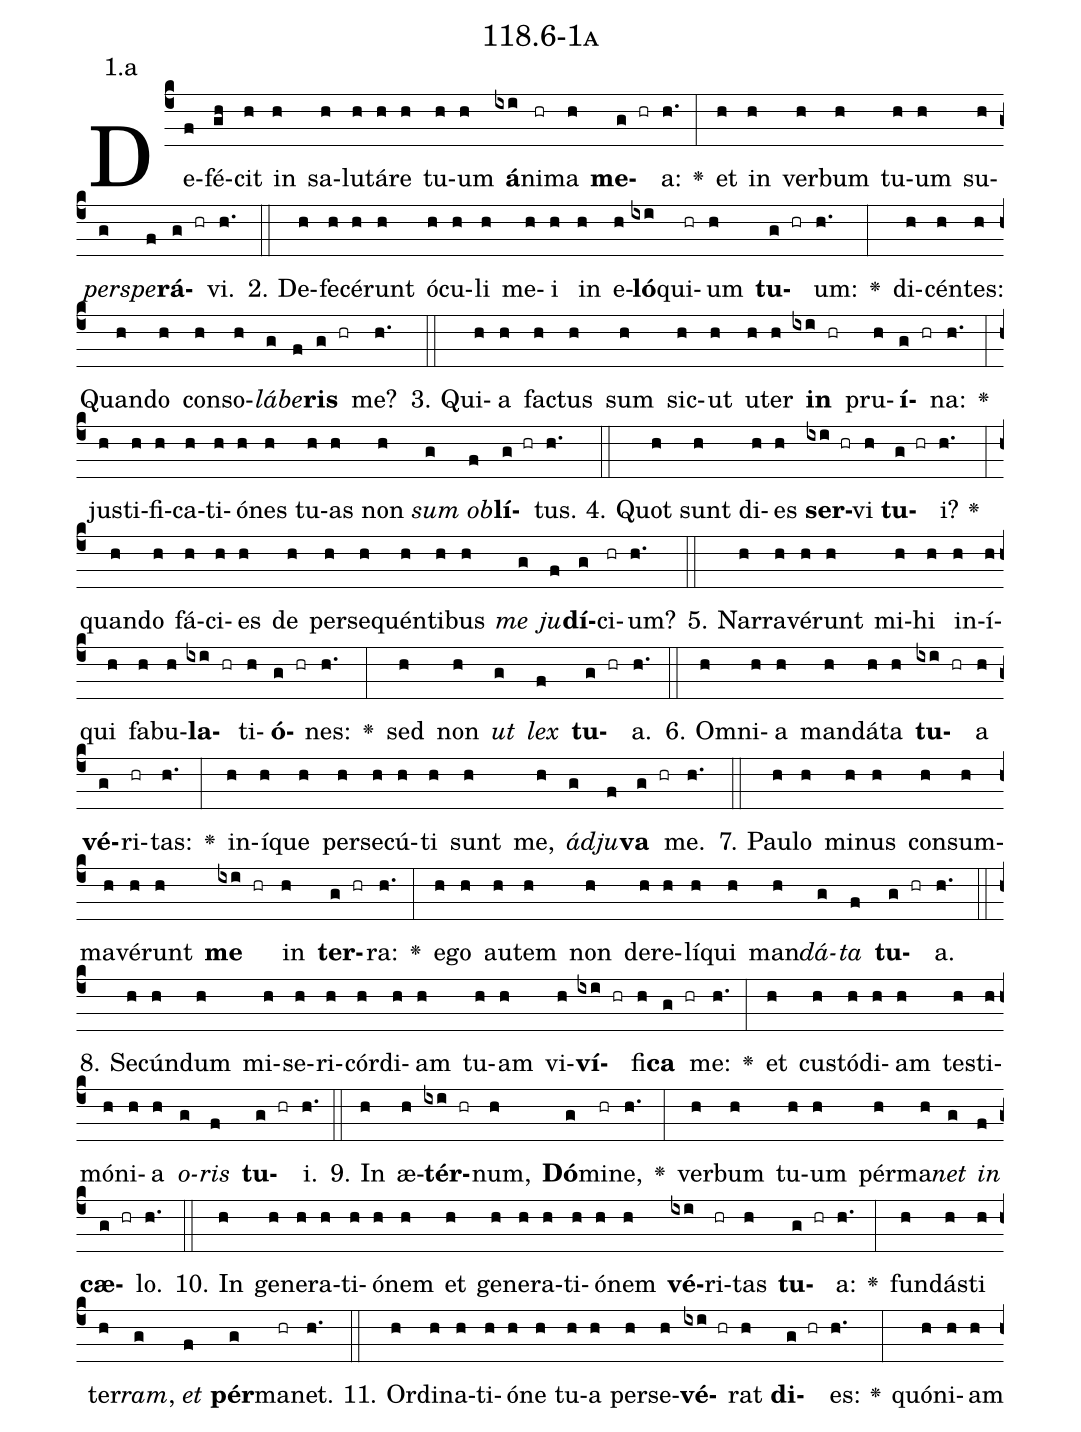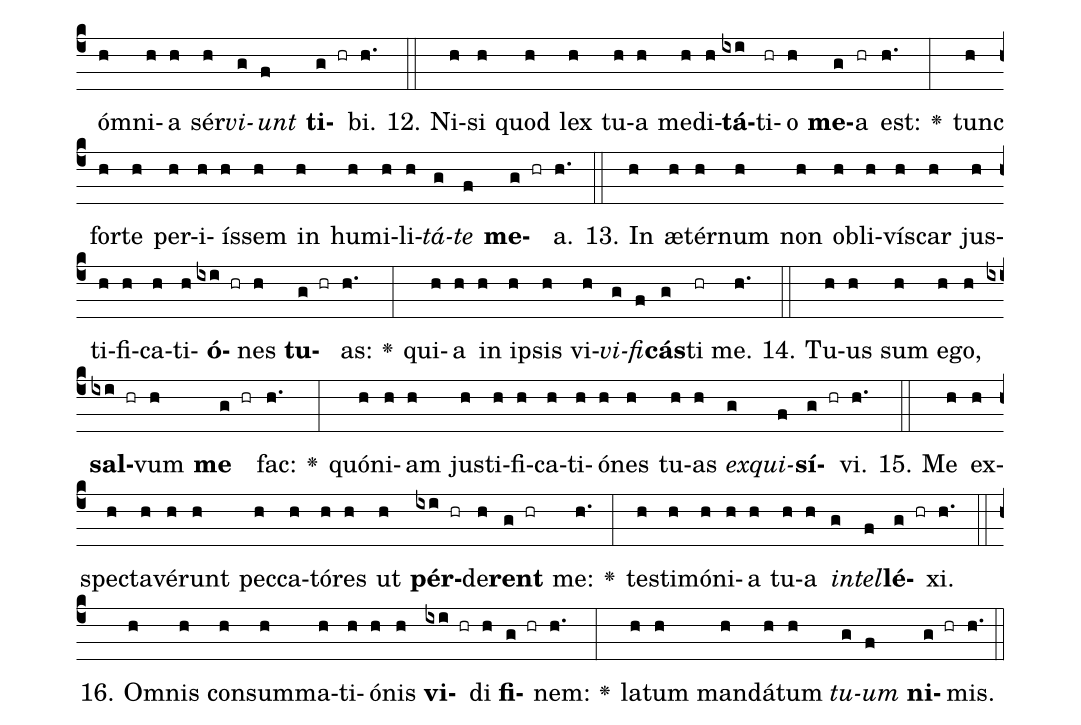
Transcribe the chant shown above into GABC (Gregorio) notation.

name: 118.6-1a;
annotation: 1.a;
%%
(c4)De(f)fé(gh)cit(h) in(h) sa(h)lu(h)tá(h)re(h) tu(h)um(h) <b>á</b>(ixi)ni(hr)ma(h) <b>me</b>(g hr)a:(h.) <v>\greheightstar</v>(:) et(h) in(h) ver(h)bum(h) tu(h)um(h) su(h)<i>per</i>(g)<i>spe</i>(f)<b>rá</b>(g hr)vi.(h.) (::)
2. De(h)fe(h)cé(h)runt(h) ó(h)cu(h)li(h) me(h)i(h) in(h) e(h)<b>ló</b>(ixi)qui(hr)um(h) <b>tu</b>(g hr)um:(h.) <v>\greheightstar</v>(:) di(h)cén(h)tes:(h) Quan(h)do(h) con(h)so(h)<i>lá</i>(g)<i>be</i>(f)<b>ris</b>(g hr) me?(h.) (::)
3. Qui(h)a(h) fac(h)tus(h) sum(h) sic(h)ut(h) u(h)ter(h) <b>in</b>(ixi hr) pru(h)<b>í</b>(g hr)na:(h.) <v>\greheightstar</v>(:) jus(h)ti(h)fi(h)ca(h)ti(h)ó(h)nes(h) tu(h)as(h) non(h) <i>sum</i>(g) <i>ob</i>(f)<b>lí</b>(g hr)tus.(h.) (::)
4. Quot(h) sunt(h) di(h)es(h) <b>ser</b>(ixi hr)vi(h) <b>tu</b>(g hr)i?(h.) <v>\greheightstar</v>(:) quan(h)do(h) fá(h)ci(h)es(h) de(h) per(h)se(h)quén(h)ti(h)bus(h) <i>me</i>(g) <i>ju</i>(f)<b>dí</b>(g)ci(hr)um?(h.) (::)
5. Nar(h)ra(h)vé(h)runt(h) mi(h)hi(h) in(h)í(h)qui(h) fa(h)bu(h)<b>la</b>(ixi hr)ti(h)<b>ó</b>(g hr)nes:(h.) <v>\greheightstar</v>(:) sed(h) non(h) <i>ut</i>(g) <i>lex</i>(f) <b>tu</b>(g hr)a.(h.) (::)
6. Om(h)ni(h)a(h) man(h)dá(h)ta(h) <b>tu</b>(ixi hr)a(h) <b>vé</b>(g)ri(hr)tas:(h.) <v>\greheightstar</v>(:) in(h)í(h)que(h) per(h)se(h)cú(h)ti(h) sunt(h) me,(h) <i>ád</i>(g)<i>ju</i>(f)<b>va</b>(g hr) me.(h.) (::)
7. Pau(h)lo(h) mi(h)nus(h) con(h)sum(h)ma(h)vé(h)runt(h) <b>me</b>(ixi hr) in(h) <b>ter</b>(g hr)ra:(h.) <v>\greheightstar</v>(:) e(h)go(h) au(h)tem(h) non(h) de(h)re(h)lí(h)qui(h) man(h)<i>dá</i>(g)<i>ta</i>(f) <b>tu</b>(g hr)a.(h.) (::)
8. Se(h)cún(h)dum(h) mi(h)se(h)ri(h)cór(h)di(h)am(h) tu(h)am(h) vi(h)<b>ví</b>(ixi hr)fi(h)<b>ca</b>(g hr) me:(h.) <v>\greheightstar</v>(:) et(h) cus(h)tó(h)di(h)am(h) tes(h)ti(h)mó(h)ni(h)a(h) <i>o</i>(g)<i>ris</i>(f) <b>tu</b>(g hr)i.(h.) (::)
9. In(h) æ(h)<b>tér</b>(ixi hr)num,(h) <b>Dó</b>(g)mi(hr)ne,(h.) <v>\greheightstar</v>(:) ver(h)bum(h) tu(h)um(h) pér(h)ma(h)<i>net</i>(g) <i>in</i>(f) <b>cæ</b>(g hr)lo.(h.) (::)
10. In(h) ge(h)ne(h)ra(h)ti(h)ó(h)nem(h) et(h) ge(h)ne(h)ra(h)ti(h)ó(h)nem(h) <b>vé</b>(ixi)ri(hr)tas(h) <b>tu</b>(g hr)a:(h.) <v>\greheightstar</v>(:) fun(h)dás(h)ti(h) ter(h)<i>ram</i>,(g) <i>et</i>(f) <b>pér</b>(g)ma(hr)net.(h.) (::)
11. Or(h)di(h)na(h)ti(h)ó(h)ne(h) tu(h)a(h) per(h)se(h)<b>vé</b>(ixi hr)rat(h) <b>di</b>(g hr)es:(h.) <v>\greheightstar</v>(:) quón(h)i(h)am(h) óm(h)ni(h)a(h) sér(h)<i>vi</i>(g)<i>unt</i>(f) <b>ti</b>(g hr)bi.(h.) (::)
12. Ni(h)si(h) quod(h) lex(h) tu(h)a(h) me(h)di(h)<b>tá</b>(ixi)ti(hr)o(h) <b>me</b>(g)a(hr) est:(h.) <v>\greheightstar</v>(:) tunc(h) for(h)te(h) per(h)i(h)ís(h)sem(h) in(h) hu(h)mi(h)li(h)<i>tá</i>(g)<i>te</i>(f) <b>me</b>(g hr)a.(h.) (::)
13. In(h) æ(h)tér(h)num(h) non(h) ob(h)li(h)vís(h)car(h) jus(h)ti(h)fi(h)ca(h)ti(h)<b>ó</b>(ixi hr)nes(h) <b>tu</b>(g hr)as:(h.) <v>\greheightstar</v>(:) qui(h)a(h) in(h) ip(h)sis(h) vi(h)<i>vi</i>(g)<i>fi</i>(f)<b>cás</b>(g)ti(hr) me.(h.) (::)
14. Tu(h)us(h) sum(h) e(h)go,(h) <b>sal</b>(ixi hr)vum(h) <b>me</b>(g hr) fac:(h.) <v>\greheightstar</v>(:) quón(h)i(h)am(h) jus(h)ti(h)fi(h)ca(h)ti(h)ó(h)nes(h) tu(h)as(h) <i>ex</i>(g)<i>qui</i>(f)<b>sí</b>(g hr)vi.(h.) (::)
15. Me(h) ex(h)spec(h)ta(h)vé(h)runt(h) pec(h)ca(h)tó(h)res(h) ut(h) <b>pér</b>(ixi hr)de(h)<b>rent</b>(g hr) me:(h.) <v>\greheightstar</v>(:) tes(h)ti(h)mó(h)ni(h)a(h) tu(h)a(h) <i>in</i>(g)<i>tel</i>(f)<b>lé</b>(g hr)xi.(h.) (::)
16. Om(h)nis(h) con(h)sum(h)ma(h)ti(h)ó(h)nis(h) <b>vi</b>(ixi hr)di(h) <b>fi</b>(g hr)nem:(h.) <v>\greheightstar</v>(:) la(h)tum(h) man(h)dá(h)tum(h) <i>tu</i>(g)<i>um</i>(f) <b>ni</b>(g hr)mis.(h.) (::)
